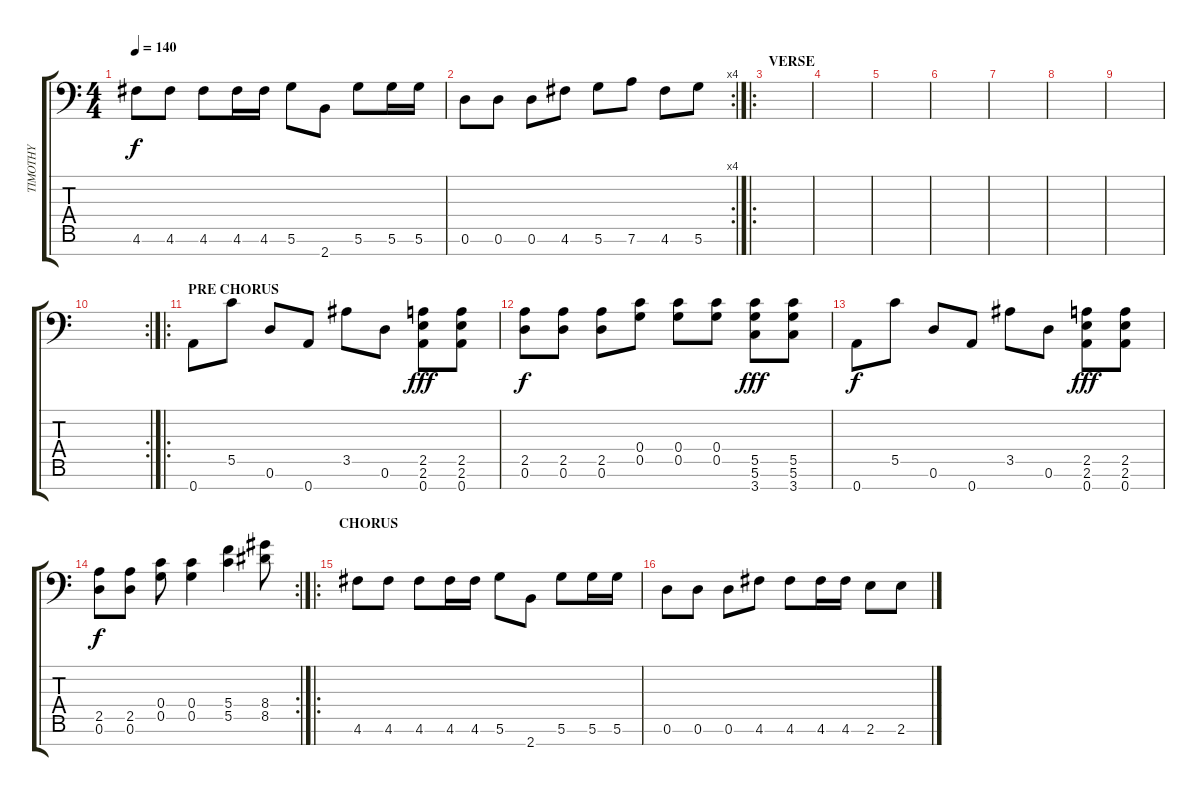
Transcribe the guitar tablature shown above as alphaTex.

\track ("TIMOTHY" "TIMOTHY") {instrument distortionguitar}
\staff {score tabs}
\tuning (D4 A3 F3 C3 G2 D2 A1) {hide}
\ts (4 4)
\tempo 140
\clef f4
\ks c
4.6.8{dy f} 4.6.8 4.6.8 4.6.16 4.6.16 5.6.8 2.7.8 5.6.8 5.6.16 5.6.16 |
\rc 4
0.6.8 0.6.8 0.6.8 4.6.8 5.6.8 7.6.8 4.6.8 5.6.8 |
\ro
\section ("" "VERSE")
|
|
|
|
|
|
|
\rc 2
|
\ro
\section ("" "PRE CHORUS")
0.7.8 5.5.8 0.6.8 0.7.8 3.5.8 0.6.8 (2.5 2.6 0.7).8{dy fff} (2.5 2.6 0.7).8 |
(2.5 0.6).8{dy f} (2.5 0.6).8 (2.5 0.6).8 (0.4 0.5).8 (0.4 0.5).8 (0.4 0.5).8 (5.5 5.6 3.7).8{dy fff} (5.5 5.6 3.7).8 |
0.7.8{dy f} 5.5.8 0.6.8 0.7.8 3.5.8 0.6.8 (2.5 2.6 0.7).8{dy fff} (2.5 2.6 0.7).8 |
\rc 2
(2.5 0.6).8{dy f} (2.5 0.6).8 (0.4 0.5).8 (0.4 0.5).4 (5.4 5.5).4 (8.4 8.5).8 |
\ro
\section ("" "CHORUS")
4.6.8 4.6.8 4.6.8 4.6.16 4.6.16 5.6.8 2.7.8 5.6.8 5.6.16 5.6.16 |
0.6.8 0.6.8 0.6.8 4.6.8 4.6.8 4.6.16 4.6.16 2.6.8 2.6.8
